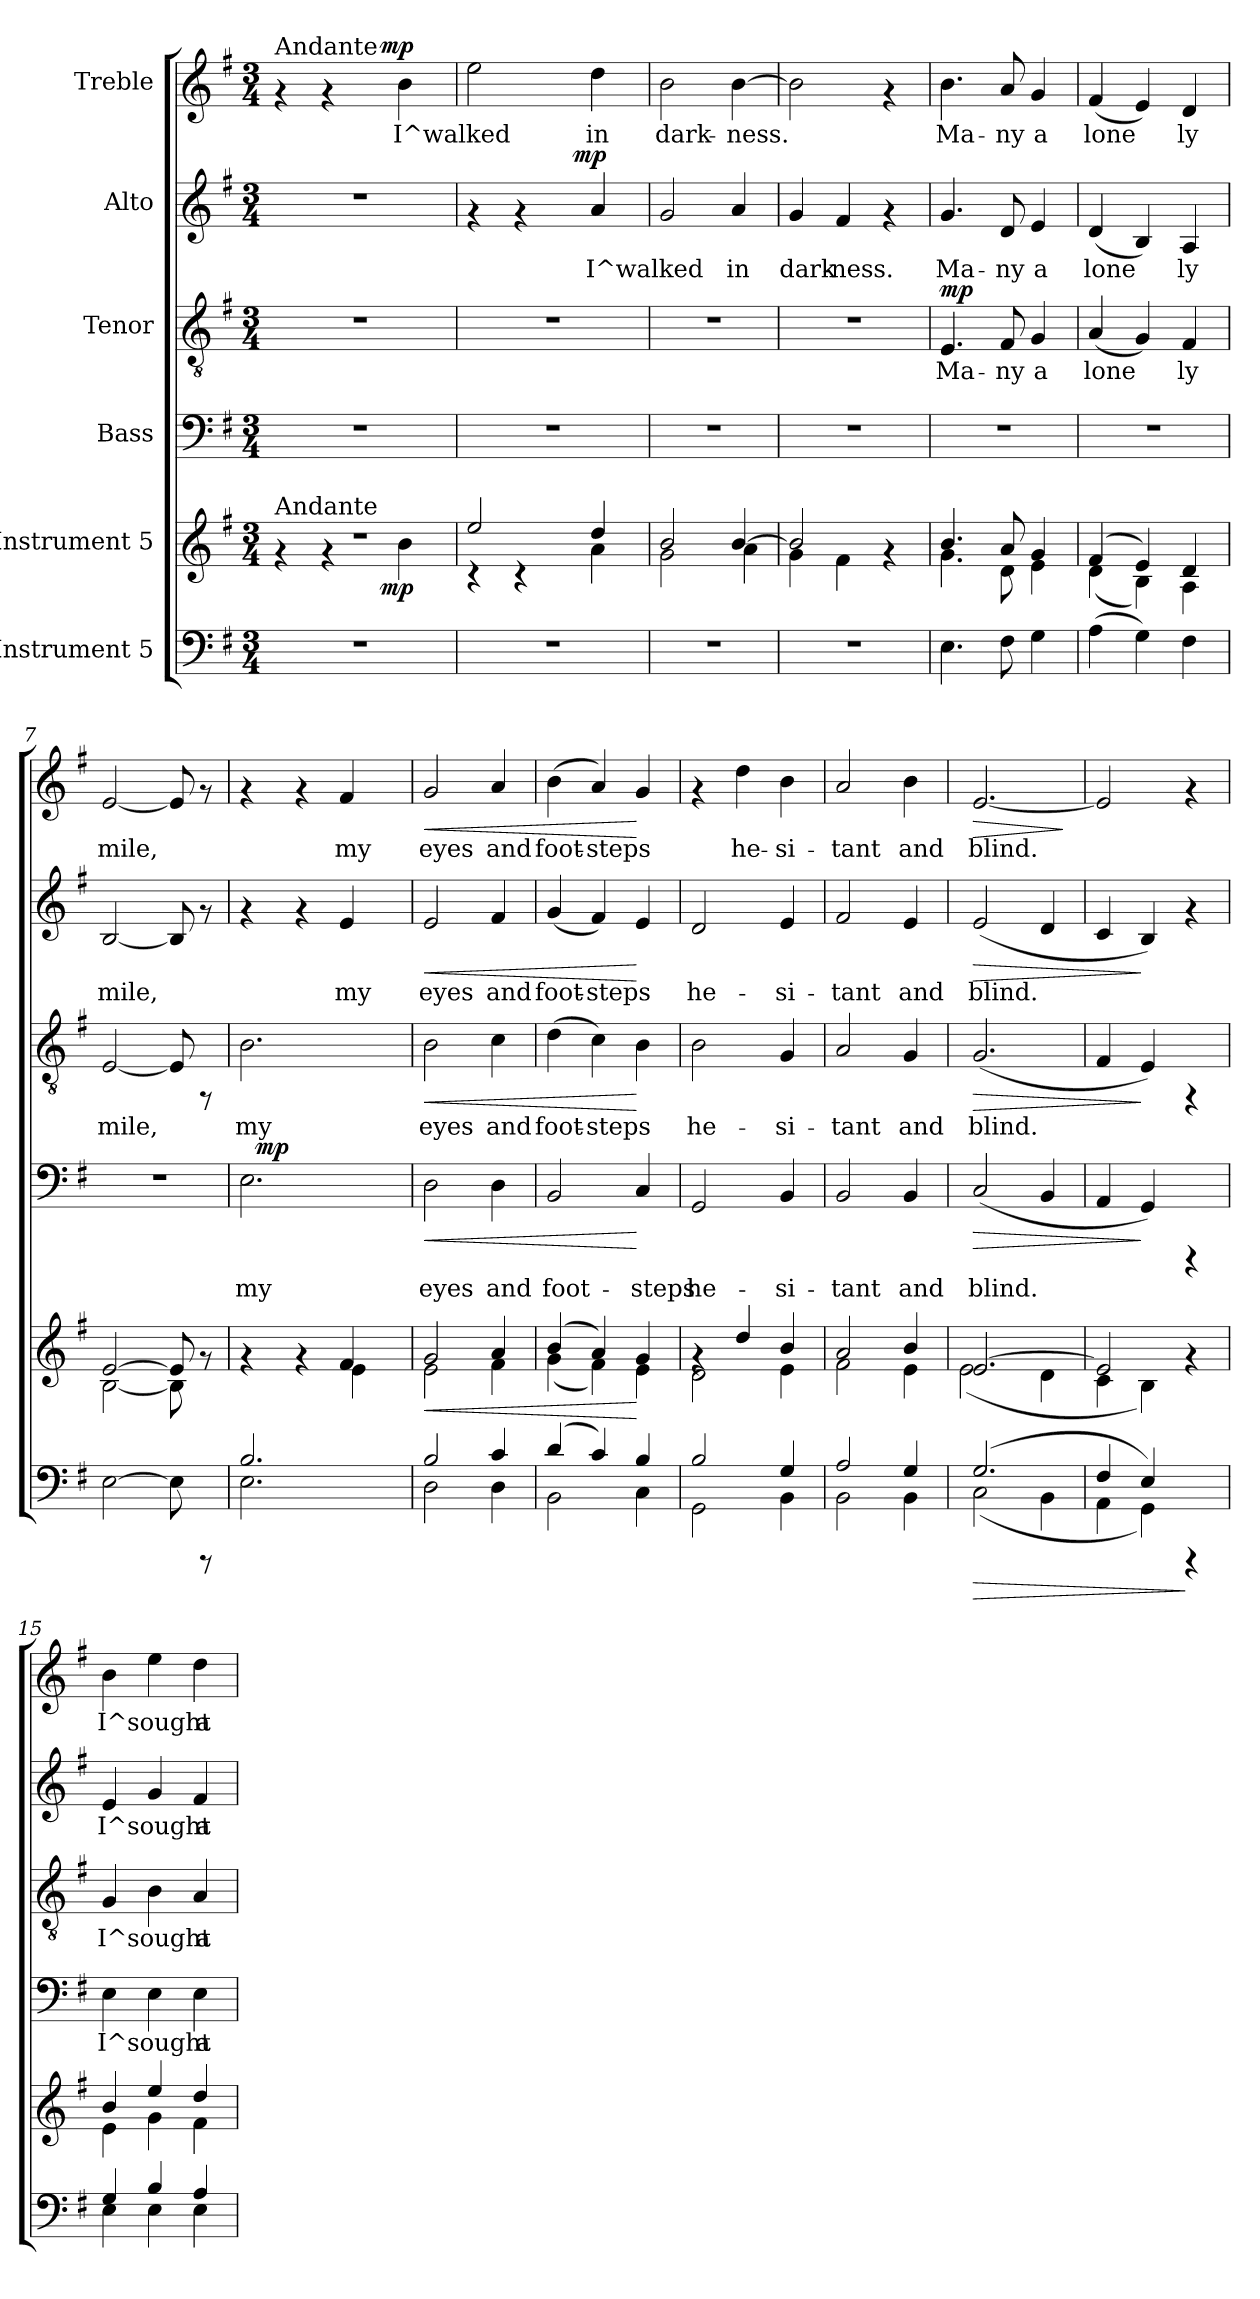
**kern	**dynam	**kern	**dynam	**kern	**text	**dynam	**kern	**text	**dynam	**kern	**text	**dynam	**kern	**text	**dynam
*part6	*part6	*part5	*part5	*part4	*part4	*part4	*part3	*part3	*part3	*part2	*part2	*part2	*part1	*part1	*part1
*staff6	*staff6	*staff5	*staff5	*staff4	*staff4	*staff4	*staff3	*staff3	*staff3	*staff2	*staff2	*staff2	*staff1	*staff1	*staff1
*I"Instrument 5	*	*I"Instrument 5	*	*I"Bass	*	*	*I"Tenor	*	*	*I"Alto	*	*	*I"Treble	*	*
!!LO:PB:g=z
*stria5	*	*stria5	*	*stria5	*	*	*stria5	*	*	*stria5	*	*	*stria5	*	*
*clefF4	*	*clefG2	*	*clefF4	*	*	*clefGv2	*	*	*clefG2	*	*	*clefG2	*	*
*k[f#]	*	*k[f#]	*	*k[f#]	*	*	*k[f#]	*	*	*k[f#]	*	*	*k[f#]	*	*
*G:	*	*G:	*	*G:	*	*	*G:	*	*	*G:	*	*	*G:	*	*
*M3/4	*	*M3/4	*	*M3/4	*	*	*M3/4	*	*	*M3/4	*	*	*M3/4	*	*
=1	=1	=1	=1	=1	=1	=1	=1	=1	=1	=1	=1	=1	=1	=1	=1
*	*	*^	*	*	*	*	*	*	*	*	*	*	*^	*	*
*	*	*	*^	*	*	*	*	*	*	*	*	*	*	*	*	*	*
!	!	!	!	!	!	!	!	!	!	!	!	!	!	!	!LO:TX:a:t=Andante	!	!	!
!	!	!LO:TX:a:t=Andante	!	!	!	!	!	!	!	!	!	!	!	!	!	!	!	!
2.r	.	4rf	2.r	4ryy	.	2.r	.	.	2.r	.	.	2.r	.	.	4rf	4ryy	.	.
.	.	4rf	.	8ryy	.	.	.	.	.	.	.	.	.	.	4rf	8ryy	.	.
.	.	.	.	16ryy	.	.	.	.	.	.	.	.	.	.	.	16ryy	.	.
.	.	.	.	64ryy	.	.	.	.	.	.	.	.	.	.	.	64ryy	.	.
!	!	!	!	!	!LO:DY:b	!	!	!	!	!	!	!	!	!	!	!	!	!LO:DY:a
.	.	.	.	4ryy	mp	.	.	.	.	.	.	.	.	.	.	4ryy	.	mp
!	!	!	!	!	!	!	!	!	!	!	!	!	!	!	!	!	!LO:LY:b:cj	!
.	.	4b\	.	.	.	.	.	.	.	.	.	.	.	.	4b\	.	I^walked	.
.	.	.	.	32.ryy	.	.	.	.	.	.	.	.	.	.	.	32.ryy	.	.
=2	=2	=2	=2	=2	=2	=2	=2	=2	=2	=2	=2	=2	=2	=2	=2	=2	=2	=2
!	!	!	!	!	!	!	!	!	!	!	!	!	!	!	!	!	!LO:LY:b:cj	!
*	*	*	*v	*v	*	*	*	*	*	*	*	*^	*	*	*v	*v	*	*
2.r	.	2ee/	4rc	.	2.r	.	.	2.r	.	.	4rf	4ryy	.	.	2ee\	.	.
.	.	.	4rc	.	.	.	.	.	.	.	4rf	8ryy	.	.	.	.	.
.	.	.	.	.	.	.	.	.	.	.	.	16ryy	.	.	.	.	.
.	.	.	.	.	.	.	.	.	.	.	.	64ryy	.	.	.	.	.
!	!	!	!	!	!	!	!	!	!	!	!	!	!	!LO:DY:a	!	!	!
.	.	.	.	.	.	.	.	.	.	.	.	4ryy	.	mp	.	.	.
!	!	!	!	!	!	!	!	!	!	!	!	!	!LO:LY:b:cj	!	!	!LO:LY:b:cj	!
.	.	4dd/	4a\	.	.	.	.	.	.	.	4a/	.	I^walked	.	4dd\	in	.
.	.	.	.	.	.	.	.	.	.	.	.	32.ryy	.	.	.	.	.
=3	=3	=3	=3	=3	=3	=3	=3	=3	=3	=3	=3	=3	=3	=3	=3	=3	=3
!	!	!	!	!	!	!	!	!	!	!	!	!	!LO:LY:b:cj	!	!	!LO:LY:b:cj	!
*	*	*	*	*	*	*	*	*	*	*	*v	*v	*	*	*	*	*
2.r	.	2b/	2g\	.	2.r	.	.	2.r	.	.	2g/	.	.	2b\	dark-	.
!	!	!	!	!	!	!	!	!	!	!	!	!LO:LY:b:cj	!	!	!LO:LY:b:cj	!
.	.	[>4b/	4a\	.	.	.	.	.	.	.	4a/	in	.	[>4b\	-ness.	.
=4	=4	=4	=4	=4	=4	=4	=4	=4	=4	=4	=4	=4	=4	=4	=4	=4
!	!	!	!	!	!	!	!	!	!	!	!	!LO:LY:b:cj	!	!	!LO:LY:b:cj	!
2.r	.	2b/]	4g\	.	2.r	.	.	2.r	.	.	4g/	dark-	.	2b\]	.	.
!	!	!	!	!	!	!	!	!	!	!	!	!LO:LY:b:cj	!	!	!	!
.	.	.	4f#\	.	.	.	.	.	.	.	4f#/	-ness.	.	.	.	.
.	.	4rf	4ryy	.	.	.	.	.	.	.	4rf	.	.	4rf	.	.
=5	=5	=5	=5	=5	=5	=5	=5	=5	=5	=5	=5	=5	=5	=5	=5	=5
!	!	!	!	!	!	!	!	!	!LO:LY:b:cj	!LO:DY:a	!	!LO:LY:b:cj	!	!	!LO:LY:b:cj	!
4.E\	.	4.b/	4.g\	.	2.r	.	.	4.E/	Ma-	mp	4.g/	Ma-	.	4.b\	Ma-	.
!	!	!	!	!	!	!	!	!	!LO:LY:b:cj	!	!	!LO:LY:b:cj	!	!	!LO:LY:b:cj	!
8F#\	.	8a/	8d\	.	.	.	.	8F#/	-ny	.	8d/	-ny	.	8a/	-ny	.
!	!	!	!	!	!	!	!	!	!LO:LY:b:cj	!	!	!LO:LY:b:cj	!	!	!LO:LY:b:cj	!
4G\	.	4g/	4e\	.	.	.	.	4G/	a	.	4e/	a	.	4g/	a	.
=6	=6	=6	=6	=6	=6	=6	=6	=6	=6	=6	=6	=6	=6	=6	=6	=6
!	!	!	!	!	!	!	!	!	!LO:LY:b:cj	!	!	!LO:LY:b:cj	!	!	!LO:LY:b:cj	!
(>4A\	.	(>4f#/	(<4d\	.	2.r	.	.	(<4A/	lone-	.	(<4d/	lone-	.	(<4f#/	lone-	.
!	!	!	!	!	!	!	!	!	!LO:LY:b:cj	!	!	!LO:LY:b:cj	!	!	!LO:LY:b:cj	!
4G\)	.	4e/)	4B\)	.	.	.	.	4G/)	--	.	4B/)	--	.	4e/)	--	.
!	!	!	!	!	!	!	!	!	!LO:LY:b:cj	!	!	!LO:LY:b:cj	!	!	!LO:LY:b:cj	!
4F#\	.	4d/	4A\	.	.	.	.	4F#/	-ly	.	4A/	-ly	.	4d/	-ly	.
=7	=7	=7	=7	=7	=7	=7	=7	=7	=7	=7	=7	=7	=7	=7	=7	=7
!	!	!	!	!	!	!	!	!	!LO:LY:b:cj	!	!	!LO:LY:b:cj	!	!	!LO:LY:b:cj	!
[>2E\	.	[>2e/	[<2B\	.	2.r	.	.	[<2E/	mile,	.	[<2B/	mile,	.	[<2e/	mile,	.
!	!	!	!	!	!	!	!	!	!LO:LY:b:cj	!	!	!LO:LY:b:cj	!	!	!LO:LY:b:cj	!
8E\]	.	8e/]	8B\]	.	.	.	.	8E/]	.	.	8B/]	.	.	8e/]	.	.
8rCCC	.	8rf	8ryy	.	.	.	.	8rFF	.	.	8rf	.	.	8rf	.	.
=8	=8	=8	=8	=8	=8	=8	=8	=8	=8	=8	=8	=8	=8	=8	=8	=8
*^	*	*	*	*	*	*	*	*	*	*	*	*	*	*	*	*
!	!	!	!	!	!	!	!LO:LY:b:cj	!	!	!LO:LY:b:cj	!	!	!	!	!	!	!
*	*	*	*	*	*	*^	*	*	*	*	*	*	*	*	*	*	*
2.B/	2.E\	.	4rf	2ryy	.	2.E\	32.ryy	my	.	2.B\	my	.	4rf	.	.	4rf	.	.
!	!	!	!	!	!	!	!	!	!LO:DY:a	!	!	!	!	!	!	!	!	!
.	.	.	.	.	.	.	2ryy	.	mp	.	.	.	.	.	.	.	.	.
.	.	.	4rf	.	.	.	.	.	.	.	.	.	4rf	.	.	4rf	.	.
!	!	!	!	!	!	!	!	!	!	!	!	!	!	!LO:LY:b:cj	!	!	!LO:LY:b:cj	!
.	.	.	4f#/	4e\	.	.	.	.	.	.	.	.	4e/	my	.	4f#/	my	.
.	.	.	.	.	.	.	8ryy	.	.	.	.	.	.	.	.	.	.	.
.	.	.	.	.	.	.	16ryy	.	.	.	.	.	.	.	.	.	.	.
.	.	.	.	.	.	.	64ryy	.	.	.	.	.	.	.	.	.	.	.
!!LO:PB:g=z
=9	=9	=9	=9	=9	=9	=9	=9	=9	=9	=9	=9	=9	=9	=9	=9	=9	=9	=9
!	!	!	!	!	!LO:HP:b	!	!	!LO:LY:b:cj	!LO:HP:b	!	!LO:LY:b:cj	!LO:HP:b	!	!LO:LY:b:cj	!LO:HP:b	!	!LO:LY:b:cj	!LO:HP:b
*	*	*	*	*	*	*v	*v	*	*	*	*	*	*	*	*	*	*	*
2B/	2D\	.	2g/	2e\	<	2D\	eyes	<	2B\	eyes	<	2e/	eyes	<	2g/	eyes	<
!	!	!	!	!	!	!	!LO:LY:b:cj	!	!	!LO:LY:b:cj	!	!	!LO:LY:b:cj	!	!	!LO:LY:b:cj	!
4c/	4D\	.	4a/	4f#\	.	4D\	and	.	4c\	and	.	4f#/	and	.	4a/	and	.
=10	=10	=10	=10	=10	=10	=10	=10	=10	=10	=10	=10	=10	=10	=10	=10	=10	=10
!	!	!	!	!	!	!	!LO:LY:b:cj	!	!	!LO:LY:b:cj	!	!	!LO:LY:b:cj	!	!	!LO:LY:b:cj	!
(>4d/	2BB\	.	(>4b/	(<4g\	.	2BB/	foot-	.	(>4d\	foot-	.	(<4g/	foot-	.	(>4b\	foot-	.
!	!	!	!	!	!	!	!	!	!	!LO:LY:b:cj	!	!	!LO:LY:b:cj	!	!	!LO:LY:b:cj	!
4c/)	.	.	4a/)	4f#\)	.	.	.	.	4c\)	-steps	.	4f#/)	-steps	.	4a/)	-steps	.
!	!	!	!	!	!	!	!LO:LY:b:cj	!	!	!LO:LY:b:cj	!	!	!LO:LY:b:cj	!	!	!LO:LY:b:cj	!
4B/	4C\	.	4g/	4e\	[	4C/	-steps	[	4B\	.	[	4e/	.	[	4g/	.	[
=11	=11	=11	=11	=11	=11	=11	=11	=11	=11	=11	=11	=11	=11	=11	=11	=11	=11
!	!	!	!	!	!	!	!LO:LY:b:cj	!	!	!LO:LY:b:cj	!	!	!LO:LY:b:cj	!	!	!	!
2B/	2GG\	.	4rg	2d\	.	2GG/	he-	.	2B\	he-	.	2d/	he-	.	4rf	.	.
!	!	!	!	!	!	!	!	!	!	!	!	!	!	!	!	!LO:LY:b:cj	!
.	.	.	4dd/	.	.	.	.	.	.	.	.	.	.	.	4dd\	he-	.
!	!	!	!	!	!	!	!LO:LY:b:cj	!	!	!LO:LY:b:cj	!	!	!LO:LY:b:cj	!	!	!LO:LY:b:cj	!
4G/	4BB\	.	4b/	4e\	.	4BB/	-si-	.	4G/	-si-	.	4e/	-si-	.	4b\	-si-	.
=12	=12	=12	=12	=12	=12	=12	=12	=12	=12	=12	=12	=12	=12	=12	=12	=12	=12
!	!	!	!	!	!	!	!LO:LY:b:cj	!	!	!LO:LY:b:cj	!	!	!LO:LY:b:cj	!	!	!LO:LY:b:cj	!
2A/	2BB\	.	2a/	2f#\	.	2BB/	-tant	.	2A/	-tant	.	2f#/	-tant	.	2a/	-tant	.
!	!	!	!	!	!	!	!LO:LY:b:cj	!	!	!LO:LY:b:cj	!	!	!LO:LY:b:cj	!	!	!LO:LY:b:cj	!
4G/	4BB\	.	4b/	4e\	.	4BB/	and	.	4G/	and	.	4e/	and	.	4b\	and	.
=13	=13	=13	=13	=13	=13	=13	=13	=13	=13	=13	=13	=13	=13	=13	=13	=13	=13
!	!	!LO:HP:b	!	!	!	!	!LO:LY:b:cj	!LO:HP:b	!	!LO:LY:b:cj	!LO:HP:b	!	!LO:LY:b:cj	!LO:HP:b	!	!LO:LY:b:cj	!LO:HP:b
(>2.G/	(<2C\	>	[>2.e/	(<2e\	.	(<2C/	blind.	>	(<2.G/	blind.	>	(<2e/	blind.	>	[<2.e/	blind.	>
!	!	!	!	!	!	!	!LO:LY:b:cj	!	!	!	!	!	!LO:LY:b:cj	!	!	!	!
.	4BB\	.	.	4d\	.	4BB/	.	.	.	.	.	4d/	.	.	.	.	.
*v	*v	*	*	*	*	*	*	*	*	*	*	*	*	*	*	*	*
*	*	*v	*v	*	*	*	*	*	*	*	*	*	*	*	*	*
.	.	.	.	.	.	.	.	.	.	.	.	.	.	.	]
=14	=14	=14	=14	=14	=14	=14	=14	=14	=14	=14	=14	=14	=14	=14	=14
*^	*	*^	*	*	*	*	*	*	*	*	*	*	*	*	*
!	!	!	!	!	!	!	!LO:LY:b:cj	!	!	!LO:LY:b:cj	!	!	!LO:LY:b:cj	!	!	!LO:LY:b:cj	!
4F#/	4AA\	.	2e/]	4c\	.	4AA/	.	.	4F#/	.	.	4c/	.	.	2e/]	.	.
!	!	!	!	!	!	!	!LO:LY:b:cj	!	!	!LO:LY:b:cj	!	!	!LO:LY:b:cj	!	!	!	!
4E/)	4GG\)	.	.	4B\)	.	4GG/)	.	]	4E/)	.	]	4B/)	.	]	.	.	.
4rCCC	4ryy	]	4rf	4ryy	.	4rCCC	.	.	4rFF	.	.	4rf	.	.	4rf	.	.
=15	=15	=15	=15	=15	=15	=15	=15	=15	=15	=15	=15	=15	=15	=15	=15	=15	=15
!	!	!	!	!	!	!	!LO:LY:b:cj	!	!	!LO:LY:b:cj	!	!	!LO:LY:b:cj	!	!	!LO:LY:b:cj	!
4G/	4E\	.	4b/	4e\	.	4E\	I^sought	.	4G/	I^sought	.	4e/	I^sought	.	4b\	I^sought	.
!	!	!	!	!	!	!	!LO:LY:b:cj	!	!	!LO:LY:b:cj	!	!	!LO:LY:b:cj	!	!	!LO:LY:b:cj	!
4B/	4E\	.	4ee/	4g\	.	4E\	.	.	4B\	.	.	4g/	.	.	4ee\	.	.
!	!	!	!	!	!	!	!LO:LY:b:cj	!	!	!LO:LY:b:cj	!	!	!LO:LY:b:cj	!	!	!LO:LY:b:cj	!
4A/	4E\	.	4dd/	4f#\	.	4E\	a	.	4A/	a	.	4f#/	a	.	4dd\	a	.
*v	*v	*	*	*	*	*	*	*	*	*	*	*	*	*	*	*	*
*	*	*v	*v	*	*	*	*	*	*	*	*	*	*	*	*	*
=	=	=	=	=	=	=	=	=	=	=	=	=	=	=	=
*-	*-	*-	*-	*-	*-	*-	*-	*-	*-	*-	*-	*-	*-	*-	*-
